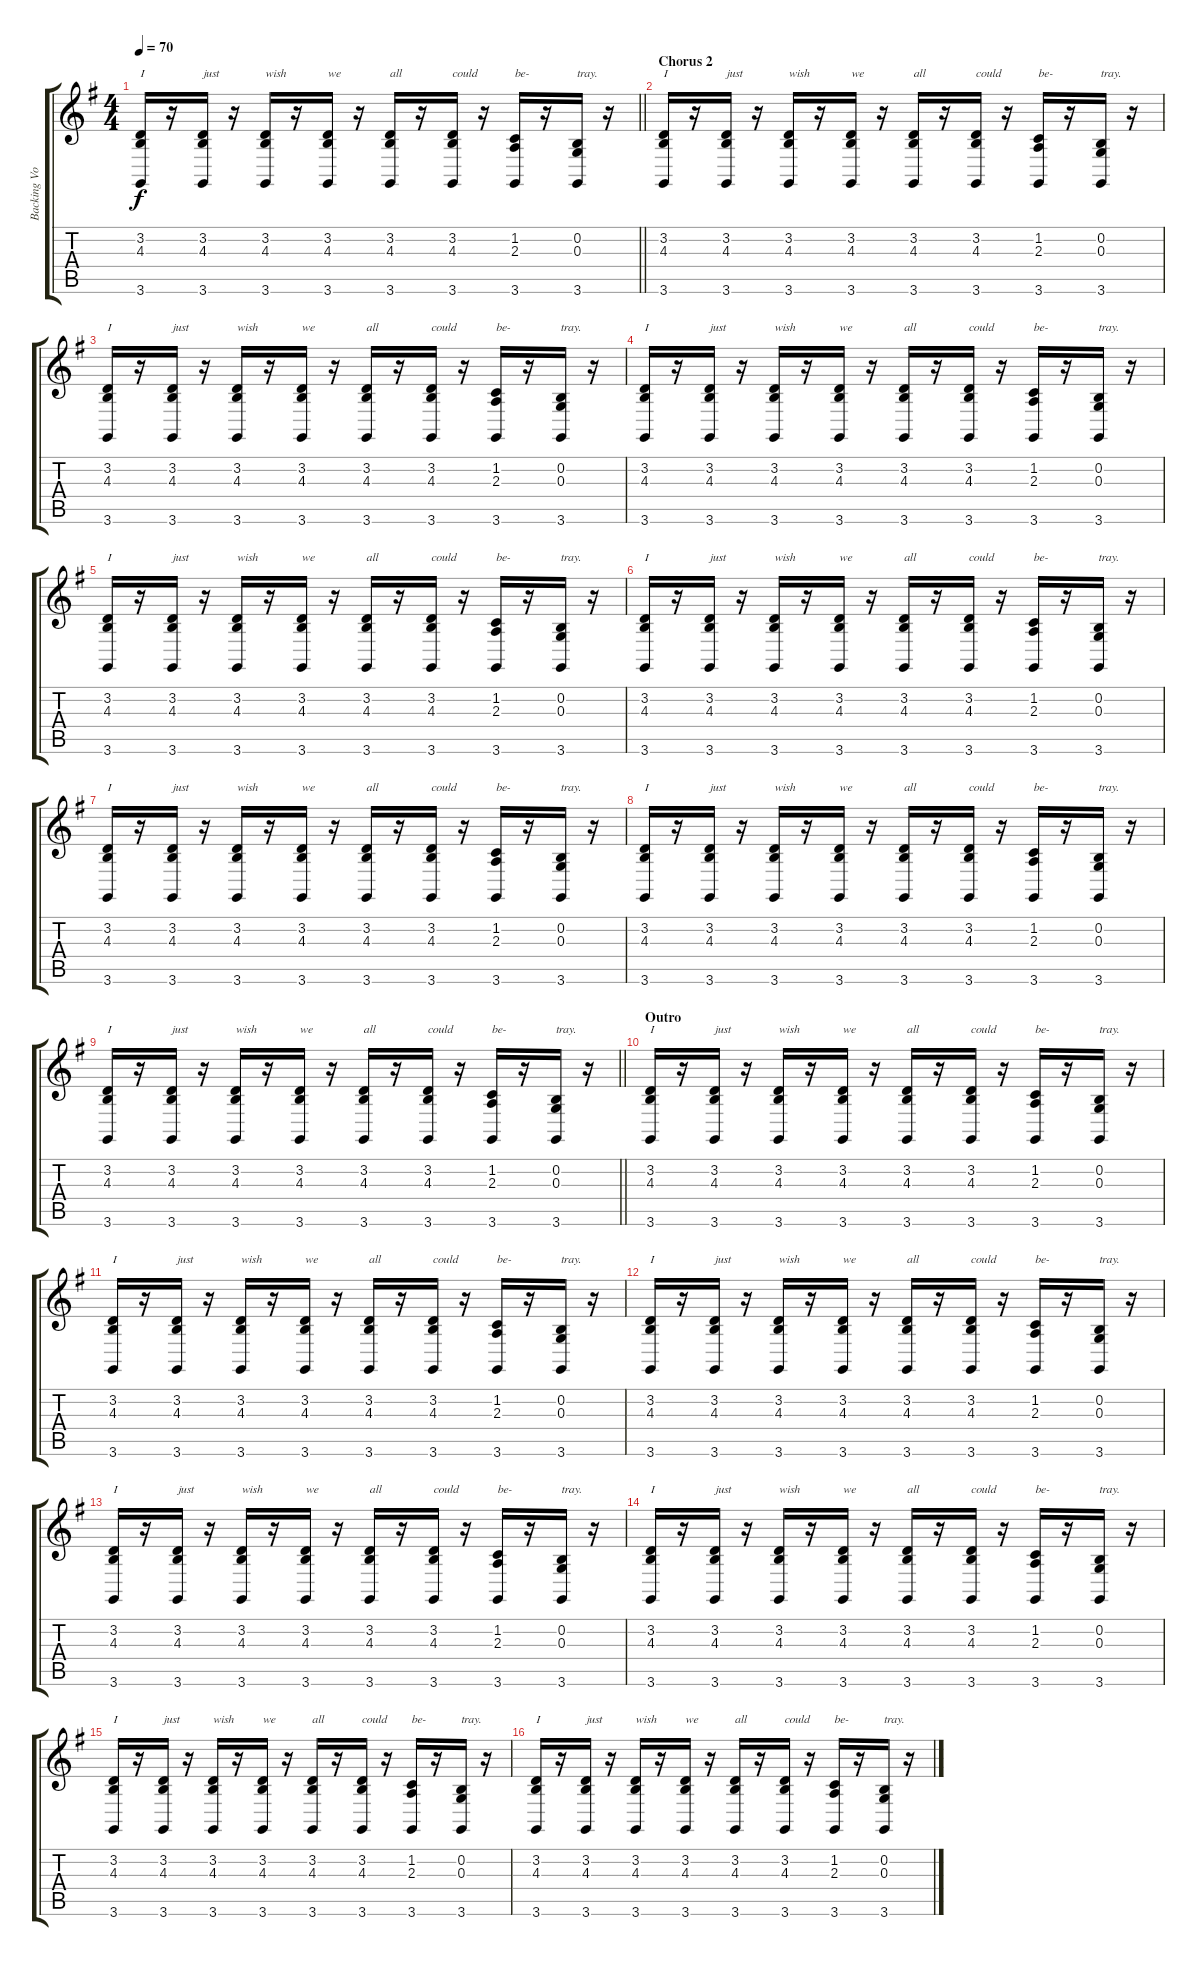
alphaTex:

\track ("Backing Vocals - Simon Neil" "Backing Vo") {instrument altosax}
\staff {score tabs}
\tuning (E4 B3 G3 D3 A2 E2) {hide}
\ts (4 4)
\tempo 70
\clef g2
\barLineRight lightlight
\ks g
(3.2 4.3 3.6).16{txt "I" dy f} r.16 (3.2 4.3 3.6).16{txt "just"} r.16 (3.2 4.3 3.6).16{txt "wish"} r.16 (3.2 4.3 3.6).16{txt "we"} r.16 (3.2 4.3 3.6).16{txt "all"} r.16 (3.2 4.3 3.6).16{txt "could"} r.16 (1.2 2.3 3.6).16{txt "be-"} r.16 (0.2 0.3 3.6).16{txt "tray."} r.16 |
\section ("" "Chorus 2")
(3.2 4.3 3.6).16{txt "I"} r.16 (3.2 4.3 3.6).16{txt "just"} r.16 (3.2 4.3 3.6).16{txt "wish"} r.16 (3.2 4.3 3.6).16{txt "we"} r.16 (3.2 4.3 3.6).16{txt "all"} r.16 (3.2 4.3 3.6).16{txt "could"} r.16 (1.2 2.3 3.6).16{txt "be-"} r.16 (0.2 0.3 3.6).16{txt "tray."} r.16 |
(3.2 4.3 3.6).16{txt "I"} r.16 (3.2 4.3 3.6).16{txt "just"} r.16 (3.2 4.3 3.6).16{txt "wish"} r.16 (3.2 4.3 3.6).16{txt "we"} r.16 (3.2 4.3 3.6).16{txt "all"} r.16 (3.2 4.3 3.6).16{txt "could"} r.16 (1.2 2.3 3.6).16{txt "be-"} r.16 (0.2 0.3 3.6).16{txt "tray."} r.16 |
(3.2 4.3 3.6).16{txt "I"} r.16 (3.2 4.3 3.6).16{txt "just"} r.16 (3.2 4.3 3.6).16{txt "wish"} r.16 (3.2 4.3 3.6).16{txt "we"} r.16 (3.2 4.3 3.6).16{txt "all"} r.16 (3.2 4.3 3.6).16{txt "could"} r.16 (1.2 2.3 3.6).16{txt "be-"} r.16 (0.2 0.3 3.6).16{txt "tray."} r.16 |
(3.2 4.3 3.6).16{txt "I"} r.16 (3.2 4.3 3.6).16{txt "just"} r.16 (3.2 4.3 3.6).16{txt "wish"} r.16 (3.2 4.3 3.6).16{txt "we"} r.16 (3.2 4.3 3.6).16{txt "all"} r.16 (3.2 4.3 3.6).16{txt "could"} r.16 (1.2 2.3 3.6).16{txt "be-"} r.16 (0.2 0.3 3.6).16{txt "tray."} r.16 |
(3.2 4.3 3.6).16{txt "I"} r.16 (3.2 4.3 3.6).16{txt "just"} r.16 (3.2 4.3 3.6).16{txt "wish"} r.16 (3.2 4.3 3.6).16{txt "we"} r.16 (3.2 4.3 3.6).16{txt "all"} r.16 (3.2 4.3 3.6).16{txt "could"} r.16 (1.2 2.3 3.6).16{txt "be-"} r.16 (0.2 0.3 3.6).16{txt "tray."} r.16 |
(3.2 4.3 3.6).16{txt "I"} r.16 (3.2 4.3 3.6).16{txt "just"} r.16 (3.2 4.3 3.6).16{txt "wish"} r.16 (3.2 4.3 3.6).16{txt "we"} r.16 (3.2 4.3 3.6).16{txt "all"} r.16 (3.2 4.3 3.6).16{txt "could"} r.16 (1.2 2.3 3.6).16{txt "be-"} r.16 (0.2 0.3 3.6).16{txt "tray."} r.16 |
(3.2 4.3 3.6).16{txt "I"} r.16 (3.2 4.3 3.6).16{txt "just"} r.16 (3.2 4.3 3.6).16{txt "wish"} r.16 (3.2 4.3 3.6).16{txt "we"} r.16 (3.2 4.3 3.6).16{txt "all"} r.16 (3.2 4.3 3.6).16{txt "could"} r.16 (1.2 2.3 3.6).16{txt "be-"} r.16 (0.2 0.3 3.6).16{txt "tray."} r.16 |
\barLineRight lightlight
(3.2 4.3 3.6).16{txt "I"} r.16 (3.2 4.3 3.6).16{txt "just"} r.16 (3.2 4.3 3.6).16{txt "wish"} r.16 (3.2 4.3 3.6).16{txt "we"} r.16 (3.2 4.3 3.6).16{txt "all"} r.16 (3.2 4.3 3.6).16{txt "could"} r.16 (1.2 2.3 3.6).16{txt "be-"} r.16 (0.2 0.3 3.6).16{txt "tray."} r.16 |
\section ("" "Outro")
(3.2 4.3 3.6).16{txt "I"} r.16 (3.2 4.3 3.6).16{txt "just"} r.16 (3.2 4.3 3.6).16{txt "wish"} r.16 (3.2 4.3 3.6).16{txt "we"} r.16 (3.2 4.3 3.6).16{txt "all"} r.16 (3.2 4.3 3.6).16{txt "could"} r.16 (1.2 2.3 3.6).16{txt "be-"} r.16 (0.2 0.3 3.6).16{txt "tray."} r.16 |
(3.2 4.3 3.6).16{txt "I"} r.16 (3.2 4.3 3.6).16{txt "just"} r.16 (3.2 4.3 3.6).16{txt "wish"} r.16 (3.2 4.3 3.6).16{txt "we"} r.16 (3.2 4.3 3.6).16{txt "all"} r.16 (3.2 4.3 3.6).16{txt "could"} r.16 (1.2 2.3 3.6).16{txt "be-"} r.16 (0.2 0.3 3.6).16{txt "tray."} r.16 |
(3.2 4.3 3.6).16{txt "I"} r.16 (3.2 4.3 3.6).16{txt "just"} r.16 (3.2 4.3 3.6).16{txt "wish"} r.16 (3.2 4.3 3.6).16{txt "we"} r.16 (3.2 4.3 3.6).16{txt "all"} r.16 (3.2 4.3 3.6).16{txt "could"} r.16 (1.2 2.3 3.6).16{txt "be-"} r.16 (0.2 0.3 3.6).16{txt "tray."} r.16 |
(3.2 4.3 3.6).16{txt "I"} r.16 (3.2 4.3 3.6).16{txt "just"} r.16 (3.2 4.3 3.6).16{txt "wish"} r.16 (3.2 4.3 3.6).16{txt "we"} r.16 (3.2 4.3 3.6).16{txt "all"} r.16 (3.2 4.3 3.6).16{txt "could"} r.16 (1.2 2.3 3.6).16{txt "be-"} r.16 (0.2 0.3 3.6).16{txt "tray."} r.16 |
(3.2 4.3 3.6).16{txt "I"} r.16 (3.2 4.3 3.6).16{txt "just"} r.16 (3.2 4.3 3.6).16{txt "wish"} r.16 (3.2 4.3 3.6).16{txt "we"} r.16 (3.2 4.3 3.6).16{txt "all"} r.16 (3.2 4.3 3.6).16{txt "could"} r.16 (1.2 2.3 3.6).16{txt "be-"} r.16 (0.2 0.3 3.6).16{txt "tray."} r.16 |
(3.2 4.3 3.6).16{txt "I"} r.16 (3.2 4.3 3.6).16{txt "just"} r.16 (3.2 4.3 3.6).16{txt "wish"} r.16 (3.2 4.3 3.6).16{txt "we"} r.16 (3.2 4.3 3.6).16{txt "all"} r.16 (3.2 4.3 3.6).16{txt "could"} r.16 (1.2 2.3 3.6).16{txt "be-"} r.16 (0.2 0.3 3.6).16{txt "tray."} r.16 |
(3.2 4.3 3.6).16{txt "I"} r.16 (3.2 4.3 3.6).16{txt "just"} r.16 (3.2 4.3 3.6).16{txt "wish"} r.16 (3.2 4.3 3.6).16{txt "we"} r.16 (3.2 4.3 3.6).16{txt "all"} r.16 (3.2 4.3 3.6).16{txt "could"} r.16 (1.2 2.3 3.6).16{txt "be-"} r.16 (0.2 0.3 3.6).16{txt "tray."} r.16
